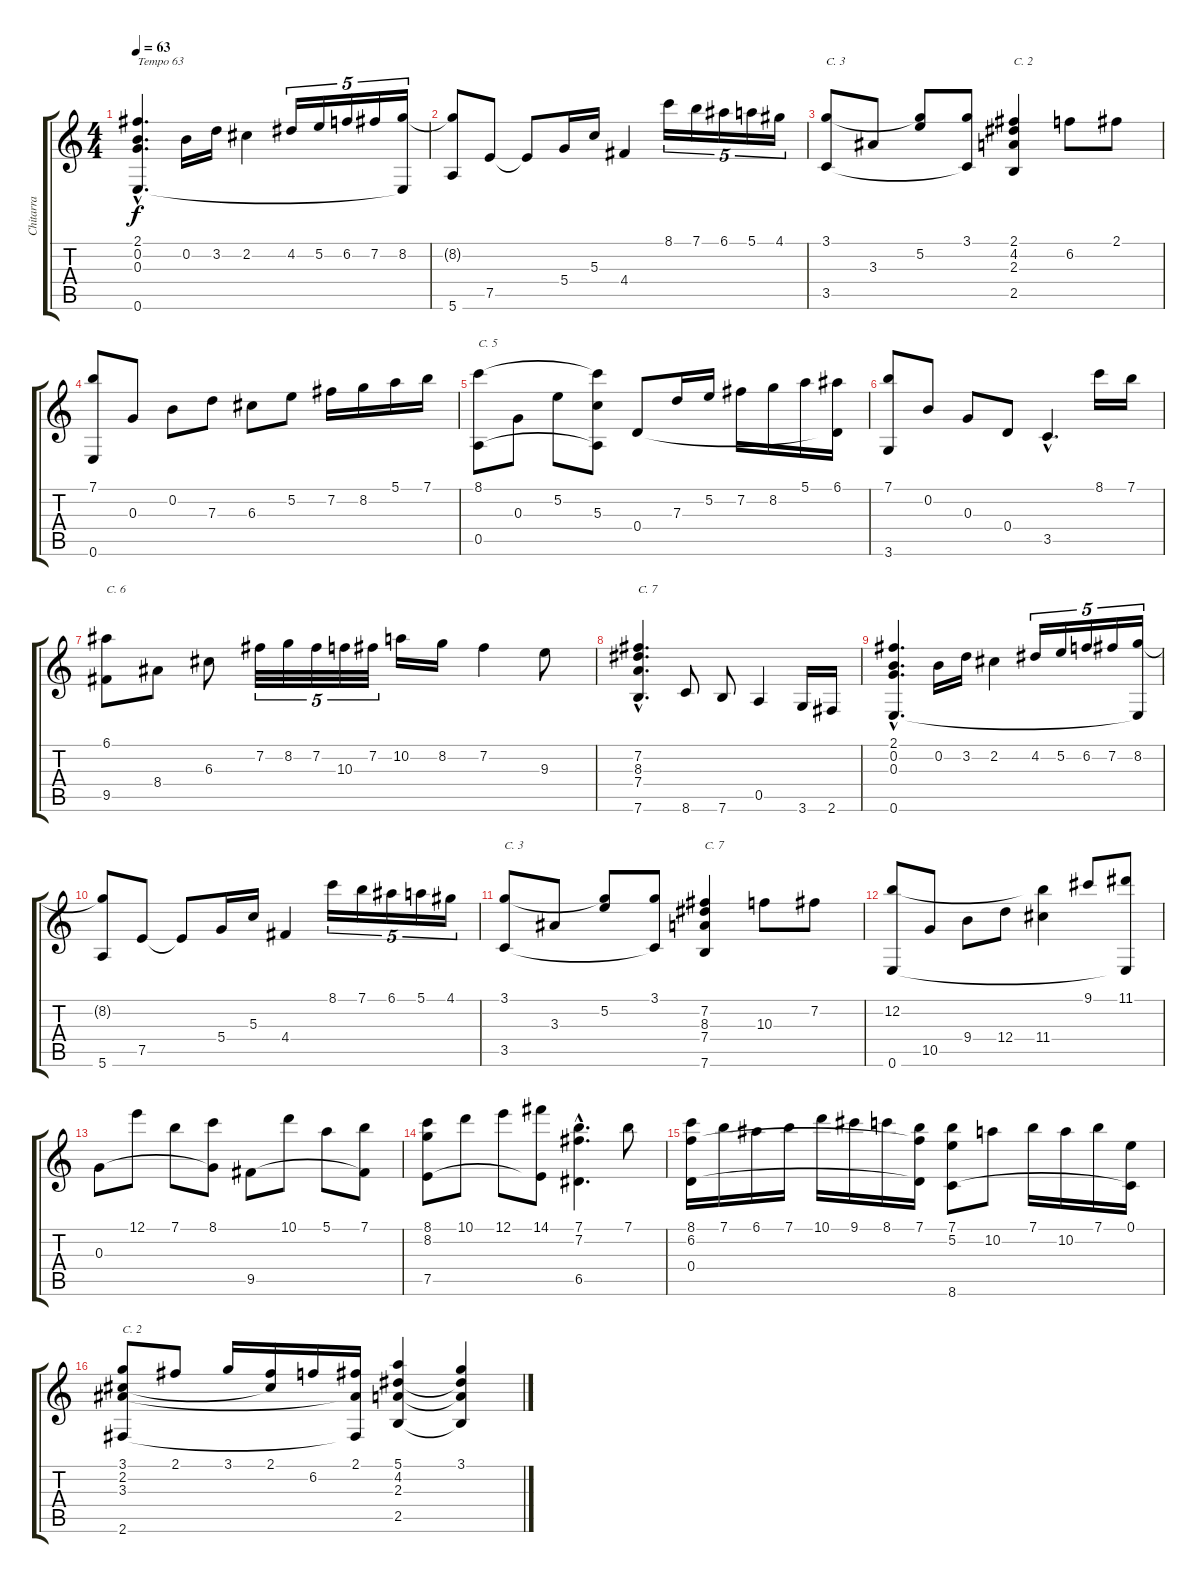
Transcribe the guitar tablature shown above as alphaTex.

\track ("Chitarra" "Chitarra") {instrument acousticguitarnylon}
\staff {score tabs}
\tuning (E4 B3 G3 D3 A2 E2) {hide}
\ts (4 4)
\tempo 63
\clef g2
\ks c
(2.1{hac} 0.2{hac} 0.3{hac} 0.6{hac}).4{d txt "Tempo 63" dy f} 0.2.16 3.2.16 2.2.4 4.2.16{tu (5 4)} 5.2.16{tu (5 4)} 6.2.16{tu (5 4)} 7.2.16{tu (5 4)} (8.2 0.6{t}).16{tu (5 4)} |
(8.2{t} 5.6).8 7.5.8 7.5{t}.8 5.4.16 5.3.16 4.4.4 8.1.16{tu (5 4)} 7.1.16{tu (5 4)} 6.1.16{tu (5 4)} 5.1.16{tu (5 4)} 4.1.16{tu (5 4)} |
(3.1 3.5).8{txt "C. 3"} 3.3.8 (3.1{t} 5.2).8 (3.1 3.5{t}).8 (2.1 4.2 2.3 2.5).4{txt "C. 2"} 6.2.8 2.1.8 |
(7.1 0.6).8 0.3.8 0.2.8 7.3.8 6.3.8 5.2.8 7.2.16 8.2.16 5.1.16 7.1.16 |
(8.1 0.5).8{txt "C. 5"} 0.3.8 5.2.8 (8.1{t} 5.3 0.5{t}).8 0.4.8 7.3.16 5.2.16 7.2.16 8.2.16 5.1.16 (6.1 0.4{t}).16 |
(7.1 3.6).8 0.2.8 0.3.8 0.4.8 3.5{hac}.4{d} 8.1.16 7.1.16 |
(6.1 9.5).8{txt "C. 6"} 8.4.8 6.3.8 7.2.32{tu (5 4)} 8.2.32{tu (5 4)} 7.2.32{tu (5 4)} 10.3.32{tu (5 4)} 7.2.32{tu (5 4)} 10.2.16 8.2.16 7.2.4 9.3.8 |
(7.2{hac} 8.3{hac} 7.4{hac} 7.6{hac}).4{d txt "C. 7"} 8.6.8 7.6.8 0.5.4 3.6.16 2.6.16 |
(2.1{hac} 0.2{hac} 0.3{hac} 0.6{hac}).4{d} 0.2.16 3.2.16 2.2.4 4.2.16{tu (5 4)} 5.2.16{tu (5 4)} 6.2.16{tu (5 4)} 7.2.16{tu (5 4)} (8.2 0.6{t}).16{tu (5 4)} |
(8.2{t} 5.6).8 7.5.8 7.5{t}.8 5.4.16 5.3.16 4.4.4 8.1.16{tu (5 4)} 7.1.16{tu (5 4)} 6.1.16{tu (5 4)} 5.1.16{tu (5 4)} 4.1.16{tu (5 4)} |
(3.1 3.5).8{txt "C. 3"} 3.3.8 (3.1{t} 5.2).8 (3.1 3.5{t}).8 (7.2 8.3 7.4 7.6).4{txt "C. 7"} 10.3.8 7.2.8 |
(12.2 0.6).8 10.5.8 9.4.8 12.4.8 (12.2{t} 11.4).4 9.1.8 (11.1 0.6{t}).8 |
0.3.8 12.1.8 7.1.8 (8.1 0.3{t}).8 9.5.8 10.1.8 5.1.8 (7.1 9.5{t}).8 |
(8.1 8.2 7.5).8 10.1.8 12.1.8 (14.1 7.5{t}).8 (7.1{hac} 7.2{hac} 6.5{hac}).4{d} 7.1.8 |
(8.1 6.2 0.4).16 7.1.16 6.1.16 7.1.16 10.1.16 9.1.16 8.1.16 (7.1 6.2{t} 0.4{t}).16 (7.1 5.2 8.6).8 10.2.8 7.1.16 10.2.16 7.1.16 (0.1 8.6{t}).16 |
(3.1 2.2 3.3 2.6).8{txt "C. 2"} 2.1.8 3.1.16 (2.1 2.2{t}).16 6.2.16 (2.1 3.3{t} 2.6{t}).16 (5.1 4.2 2.3 2.5).4 (3.1 4.2{t} 2.3{t} 2.5{t}).4
